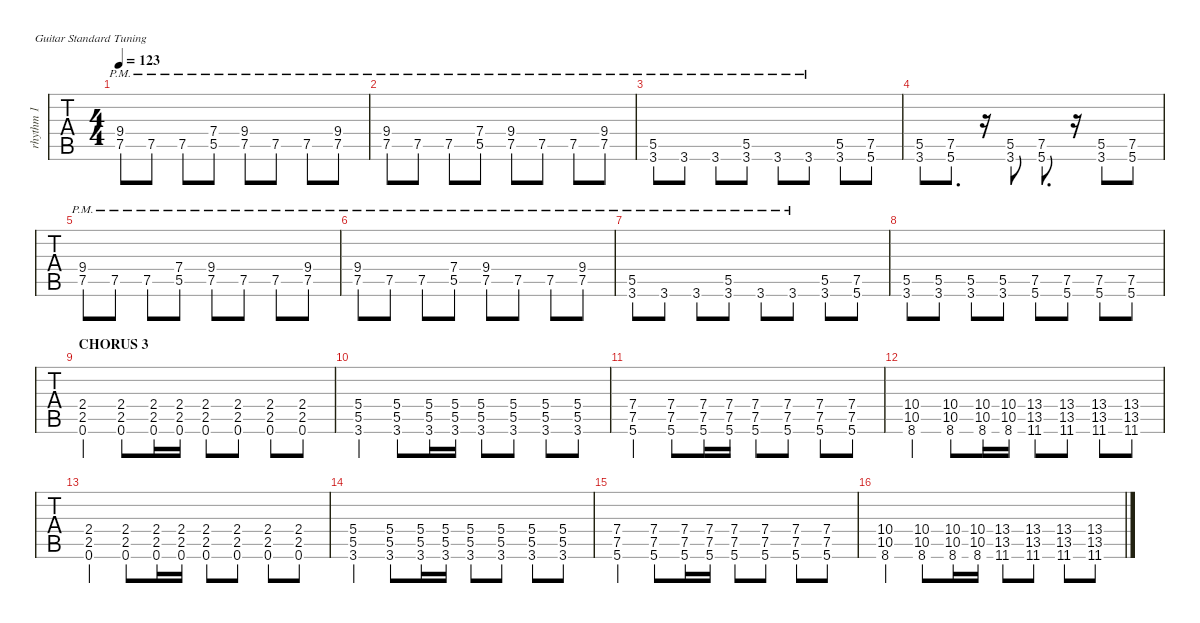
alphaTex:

\defaultSystemsLayout 4
\hideDynamics
\bracketExtendMode nobrackets
\track ("Rhythm 1" "rhythm 1") {instrument distortionguitar}
\staff {tabs}
\tuning (E4 B3 G3 D3 A2 E2)
\ts (4 4)
\tempo 123
\clef g2
\ks c
(7.5{pm} 9.4).8{dy mf} 7.5{pm}.8 7.5{pm}.8 (5.5{pm} 7.4).8 (7.5{pm} 9.4).8 7.5{pm}.8 7.5{pm}.8 (7.5{pm} 9.4).8 |
(7.5{pm} 9.4).8 7.5{pm}.8 7.5{pm}.8 (5.5{pm} 7.4).8 (7.5{pm} 9.4).8 7.5{pm}.8 7.5{pm}.8 (7.5{pm} 9.4).8 |
(5.5 3.6{pm}).8 3.6{pm}.8 3.6{pm}.8 (5.5 3.6{pm}).8 3.6{pm}.8 3.6{pm}.8 (5.5 3.6).8 (5.6 7.5).8 |
(3.6 5.5).8 (5.6 7.5).8{d} r.16 (3.6 5.5).8 (5.6 7.5).8{d} r.16 (3.6 5.5).8 (5.6 7.5).8 |
(7.5{pm} 9.4).8 7.5{pm}.8 7.5{pm}.8 (5.5{pm} 7.4).8 (7.5{pm} 9.4).8 7.5{pm}.8 7.5{pm}.8 (7.5{pm} 9.4).8 |
(7.5{pm} 9.4).8 7.5{pm}.8 7.5{pm}.8 (5.5{pm} 7.4).8 (7.5{pm} 9.4).8 7.5{pm}.8 7.5{pm}.8 (7.5{pm} 9.4).8 |
(5.5 3.6{pm}).8 3.6{pm}.8 3.6{pm}.8 (5.5 3.6{pm}).8 3.6{pm}.8 3.6{pm}.8 (5.5 3.6).8 (5.6 7.5).8 |
(3.6 5.5).8 (3.6 5.5).8 (3.6 5.5).8 (3.6 5.5).8 (5.6 7.5).8 (5.6 7.5).8 (5.6 7.5).8 (5.6 7.5).8 |
\section ("" "CHORUS 3")
(0.6 2.5 2.4).4 (0.6 2.5 2.4).8 (0.6 2.5 2.4).16 (0.6 2.5 2.4).16 (0.6 2.5 2.4).8 (0.6 2.5 2.4).8 (0.6 2.5 2.4).8 (0.6 2.5 2.4).8 |
(3.6 5.5 5.4).4 (3.6 5.5 5.4).8 (3.6 5.5 5.4).16 (3.6 5.5 5.4).16 (3.6 5.5 5.4).8 (3.6 5.5 5.4).8 (3.6 5.5 5.4).8 (3.6 5.5 5.4).8 |
(5.6 7.5 7.4).4 (5.6 7.5 7.4).8 (5.6 7.5 7.4).16 (5.6 7.5 7.4).16 (5.6 7.5 7.4).8 (5.6 7.5 7.4).8 (5.6 7.5 7.4).8 (5.6 7.5 7.4).8 |
(8.6 10.5 10.4).4 (8.6 10.5 10.4).8 (8.6 10.5 10.4).16 (8.6 10.5 10.4).16 (11.6{acc #} 13.5{acc #} 13.4{acc #}).8 (11.6{acc #} 13.5{acc #} 13.4{acc #}).8 (11.6{acc #} 13.5{acc #} 13.4{acc #}).8 (11.6{acc #} 13.5{acc #} 13.4{acc #}).8 |
(0.6 2.5 2.4).4 (0.6 2.5 2.4).8 (0.6 2.5 2.4).16 (0.6 2.5 2.4).16 (0.6 2.5 2.4).8 (0.6 2.5 2.4).8 (0.6 2.5 2.4).8 (0.6 2.5 2.4).8 |
(3.6 5.5 5.4).4 (3.6 5.5 5.4).8 (3.6 5.5 5.4).16 (3.6 5.5 5.4).16 (3.6 5.5 5.4).8 (3.6 5.5 5.4).8 (3.6 5.5 5.4).8 (3.6 5.5 5.4).8 |
(5.6 7.5 7.4).4 (5.6 7.5 7.4).8 (5.6 7.5 7.4).16 (5.6 7.5 7.4).16 (5.6 7.5 7.4).8 (5.6 7.5 7.4).8 (5.6 7.5 7.4).8 (5.6 7.5 7.4).8 |
(8.6 10.5 10.4).4 (8.6 10.5 10.4).8 (8.6 10.5 10.4).16 (8.6 10.5 10.4).16 (11.6{acc #} 13.5{acc #} 13.4{acc #}).8 (11.6{acc #} 13.5{acc #} 13.4{acc #}).8 (11.6{acc #} 13.5{acc #} 13.4{acc #}).8 (11.6{acc #} 13.5{acc #} 13.4{acc #}).8
